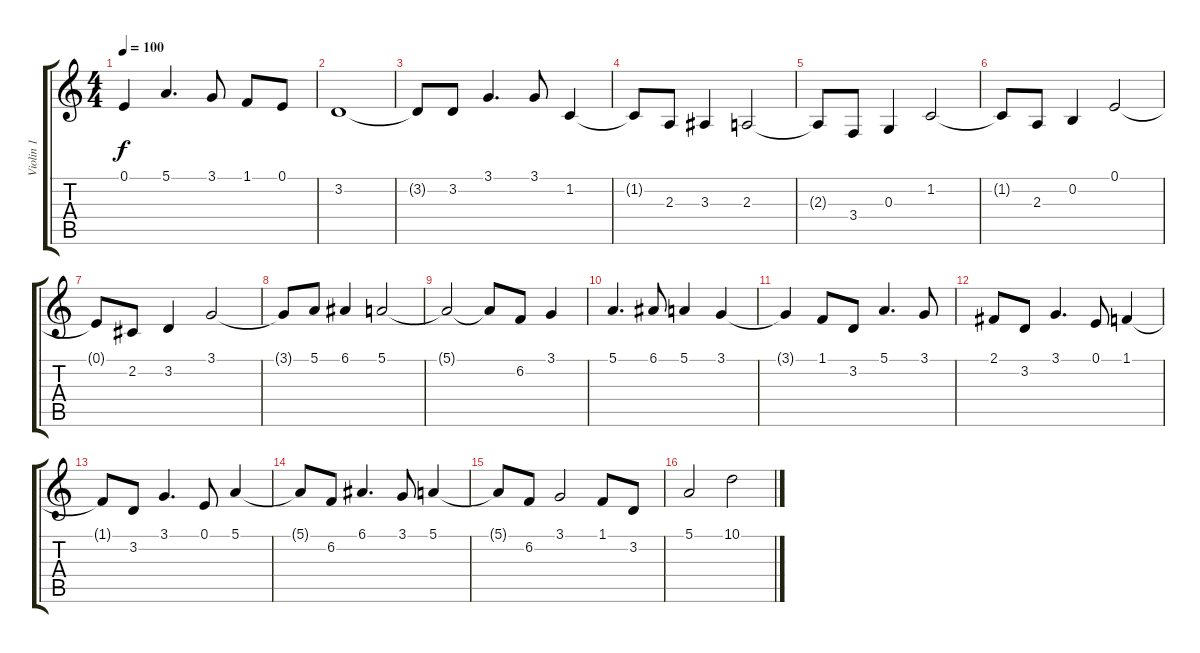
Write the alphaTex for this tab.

\track ("Violin 1" "Violin 1") {instrument violin}
\staff {score tabs}
\tuning (E4 B3 G3 D3 A2 E2) {hide}
\ts (4 4)
\tempo 100
\clef g2
\ks c
0.1.4{dy f} 5.1.4{d} 3.1.8 1.1.8 0.1.8 |
3.2.1 |
3.2{t}.8 3.2.8 3.1.4{d} 3.1.8 1.2.4 |
1.2{t}.8 2.3.8 3.3.4 2.3.2 |
2.3{t}.8 3.4.8 0.3.4 1.2.2 |
1.2{t}.8 2.3.8 0.2.4 0.1.2 |
0.1{t}.8 2.2.8 3.2.4 3.1.2 |
3.1{t}.8 5.1.8 6.1.4 5.1.2 |
5.1{t}.2 5.1{t}.8 6.2.8 3.1.4 |
5.1.4{d} 6.1.8 5.1.4 3.1.4 |
3.1{t}.4 1.1.8 3.2.8 5.1.4{d} 3.1.8 |
2.1.8 3.2.8 3.1.4{d} 0.1.8 1.1.4 |
1.1{t}.8 3.2.8 3.1.4{d} 0.1.8 5.1.4 |
5.1{t}.8 6.2.8 6.1.4{d} 3.1.8 5.1.4 |
5.1{t}.8 6.2.8 3.1.2 1.1.8 3.2.8 |
5.1.2 10.1.2
